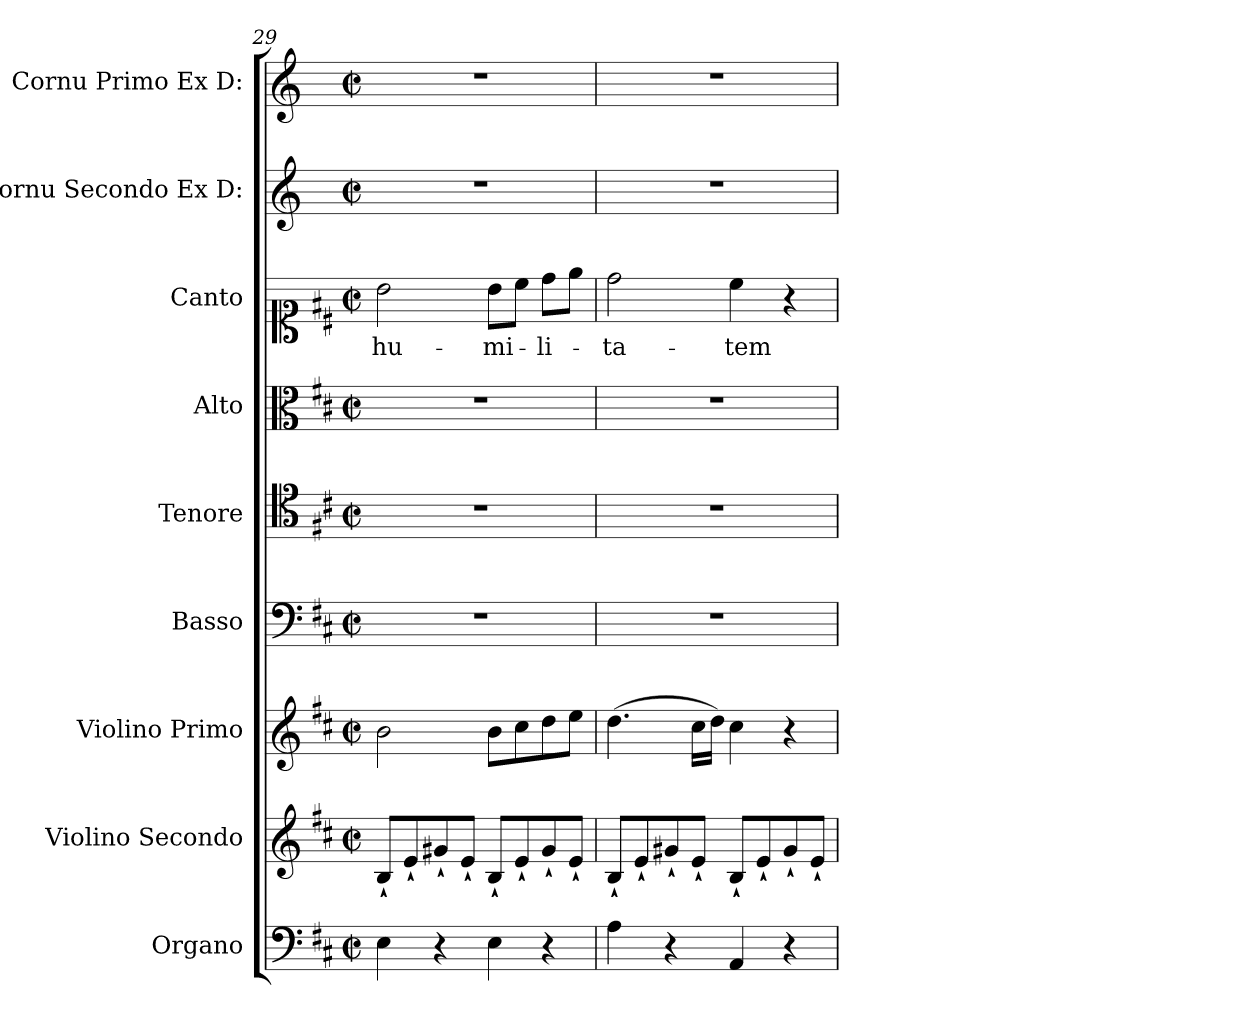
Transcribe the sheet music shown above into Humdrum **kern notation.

**kern	**kern	**kern	**kern	**kern	**kern	**kern	**text	**kern	**kern
*part9	*part8	*part7	*part6	*part5	*part4	*part3	*part3	*part2	*part1
*staff9	*staff8	*staff7	*staff6	*staff5	*staff4	*staff3	*staff3	*staff2	*staff1
*I"Organo	*I"Violino Secondo	*I"Violino Primo	*I"Basso	*I"Tenore	*I"Alto	*I"Canto	*	*I"Cornu Secondo Ex D:	*I"Cornu Primo Ex D:
*	*I'vl 2	*I'vl 1	*I'B	*I'T	*I'A	*	*	*I'cor 2	*I'cor 1
*clefF4	*clefG2	*clefG2	*clefF4	*clefC4	*clefC3	*clefC1	*	*clefG2	*clefG2
*	*	*	*	*	*	*	*	*ITrd-1c-2	*ITrd-1c-2
*k[f#c#]	*k[f#c#]	*k[f#c#]	*k[f#c#]	*k[f#c#]	*k[f#c#]	*k[f#c#]	*	*k[f#c#]	*k[f#c#]
*M2/2	*M2/2	*M2/2	*M2/2	*M2/2	*M2/2	*M2/2	*	*M2/2	*M2/2
*met(c|)	*met(c|)	*met(c|)	*met(c|)	*met(c|)	*met(c|)	*met(c|)	*	*met(c|)	*met(c|)
=29	=29	=29	=29	=29	=29	=29	=29	=29	=29
4E\	8B`/L	2b\	1r	1r	1r	2b\	hu-	1r	1r
.	8e`/	.	.	.	.	.	.	.	.
4r	8g#X`/	.	.	.	.	.	.	.	.
.	8e`/J	.	.	.	.	.	.	.	.
4E\	8B`/L	8b\L	.	.	.	8b\L	-mi-	.	.
.	8e`/	8cc#\	.	.	.	8cc#\J	.	.	.
4r	8g#`/	8dd\	.	.	.	8dd\L	-li-	.	.
.	8e`/J	8ee\J	.	.	.	8ee\J	.	.	.
=30	=30	=30	=30	=30	=30	=30	=30	=30	=30
4A\	8B`/L	(4.dd\	1r	1r	1r	2dd\	-ta-	1r	1r
.	8e`/	.	.	.	.	.	.	.	.
4r	8g#X`/	.	.	.	.	.	.	.	.
.	8e`/J	16cc#\LL	.	.	.	.	.	.	.
.	.	16dd\JJ)	.	.	.	.	.	.	.
4AA/	8B`/L	4cc#\	.	.	.	4cc#\	-tem	.	.
.	8e`/	.	.	.	.	.	.	.	.
4r	8g#`/	4r	.	.	.	4r	.	.	.
.	8e`/J	.	.	.	.	.	.	.	.
=	=	=	=	=	=	=	=	=	=
*-	*-	*-	*-	*-	*-	*-	*-	*-	*-
